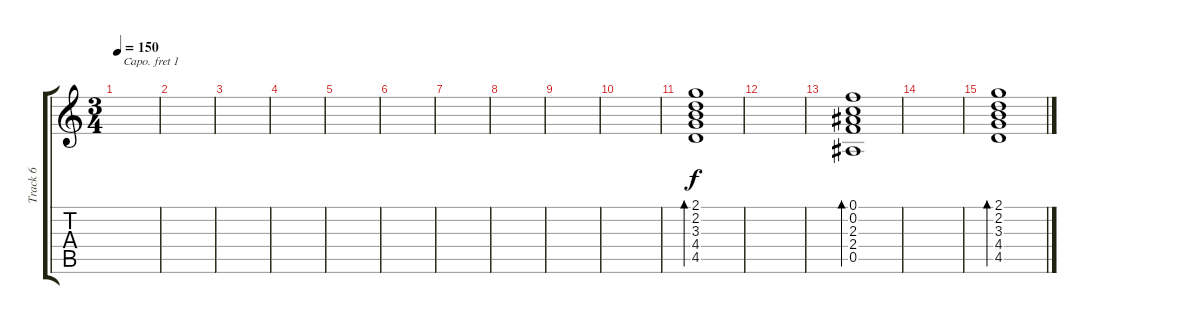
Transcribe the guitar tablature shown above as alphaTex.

\track ("Track 6" "Track 6") {instrument distortionguitar}
\staff {score tabs}
\capo 1
\tuning (E4 B3 G3 D3 A2 E2) {hide}
\ts (3 4)
\tempo 150
\clef g2
\ks c
|
|
|
|
|
|
|
|
|
|
(2.1 2.2 3.3 4.4 4.5).1{bd 480} |
|
(0.1 0.2 2.3 2.4 0.5).1{bd 480} |
|
(2.1 2.2 3.3 4.4 4.5).1{bd 480}
